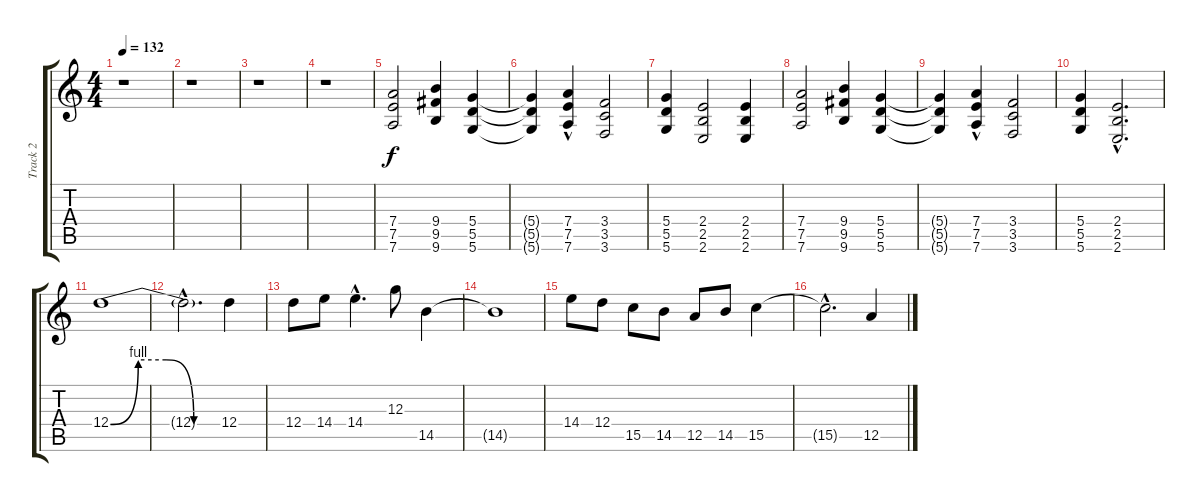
\track ("Track 2" "Track 2") {instrument distortionguitar}
\staff {score tabs}
\tuning (E4 B3 G3 D3 A2 D2) {hide}
\ts (4 4)
\tempo 132
\clef g2
\ks c
r.1{dy f} |
r.1 |
r.1 |
r.1 |
(7.4 7.5 7.6).2 (9.4 9.5 9.6).4 (5.4 5.5 5.6).4 |
(5.4{t} 5.5{t} 5.6{t}).4 (7.4 7.5 7.6{hac}).4 (3.4 3.5 3.6).2 |
(5.4 5.5 5.6).4 (2.4 2.5 2.6).2 (2.4 2.5 2.6).4 |
(7.4 7.5 7.6).2 (9.4 9.5 9.6).4 (5.4 5.5 5.6).4 |
(5.4{t} 5.5{t} 5.6{t}).4 (7.4 7.5 7.6{hac}).4 (3.4 3.5 3.6).2 |
(5.4 5.5 5.6).4 (2.4{hac} 2.5{hac} 2.6{hac}).2{d} |
12.4{be (custom 0 0 15 4 30 4 45 0 60 0)}.1 |
12.4{hac t}.2{d} 12.4.4 |
12.4.8 14.4.8 14.4{hac}.4{d} 12.3.8 14.5.4 |
14.5{t}.1 |
14.4.8 12.4.8 15.5.8 14.5.8 12.5.8 14.5.8 15.5.4 |
15.5{hac t}.2{d} 12.5.4
